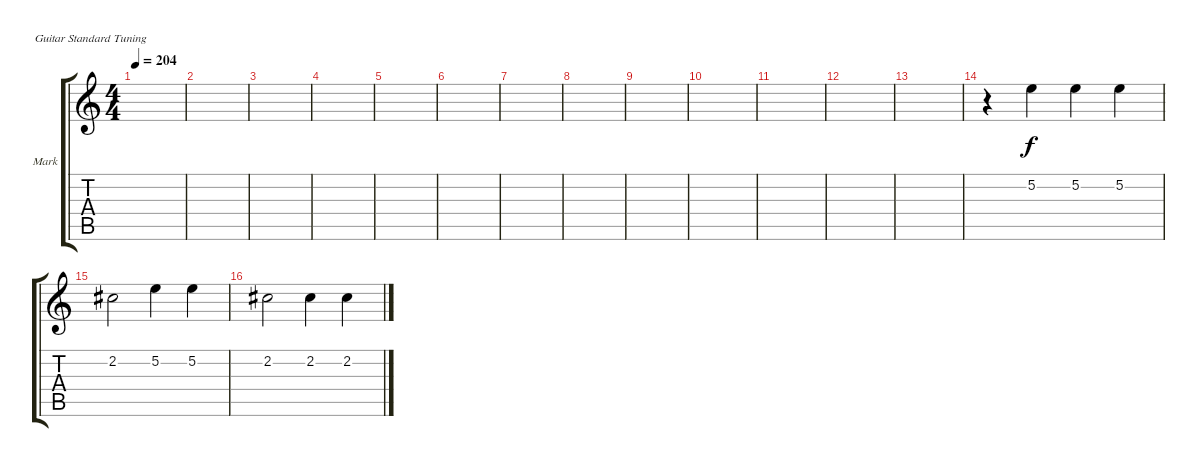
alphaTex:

\defaultSystemsLayout 4
\bracketExtendMode groupsimilarinstruments
\firstSystemTrackNameOrientation horizontal
\otherSystemsTrackNameOrientation horizontal
\track ("Mark Hoppus (Voice)" "Mark") {instrument overdrivenguitar}
\staff {score tabs}
\tuning (E4 B3 G3 D3 A2 E2)
\ts (4 4)
\tempo 204
\clef g2
\scale
0.333333
\ks c
|
\scale
0.333333 |
\scale
0.333333 |
\scale
0.333333 |
\scale
0.333333 |
\scale
0.333333 |
\scale
0.333333 |
\scale
0.333333 |
\scale
0.333333 |
\scale
0.333333 |
\scale
0.333333 |
\scale
0.333333 |
\scale
0.333333 |
\scale
0.333333 r.4 5.2.4 5.2.4 5.2.4 |
\scale
0.333333 2.2.2 5.2.4 5.2.4 |
\scale
0.333333 2.2.2 2.2.4 2.2.4
